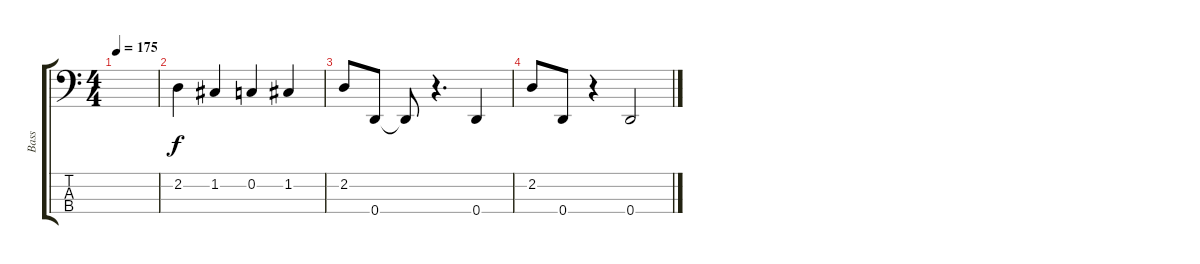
\track ("Bass" "Bass") {instrument electricbassfinger}
\staff {score tabs}
\tuning (F2 C2 G1 D1) {hide}
\ts (4 4)
\tempo 175
\clef f4
\ks c
|
2.2.4 1.2.4 0.2.4 1.2.4 |
2.2.8 0.4.8 0.4{t}.8 r.4{d} 0.4.4 |
2.2.8 0.4.8 r.4 0.4.2
